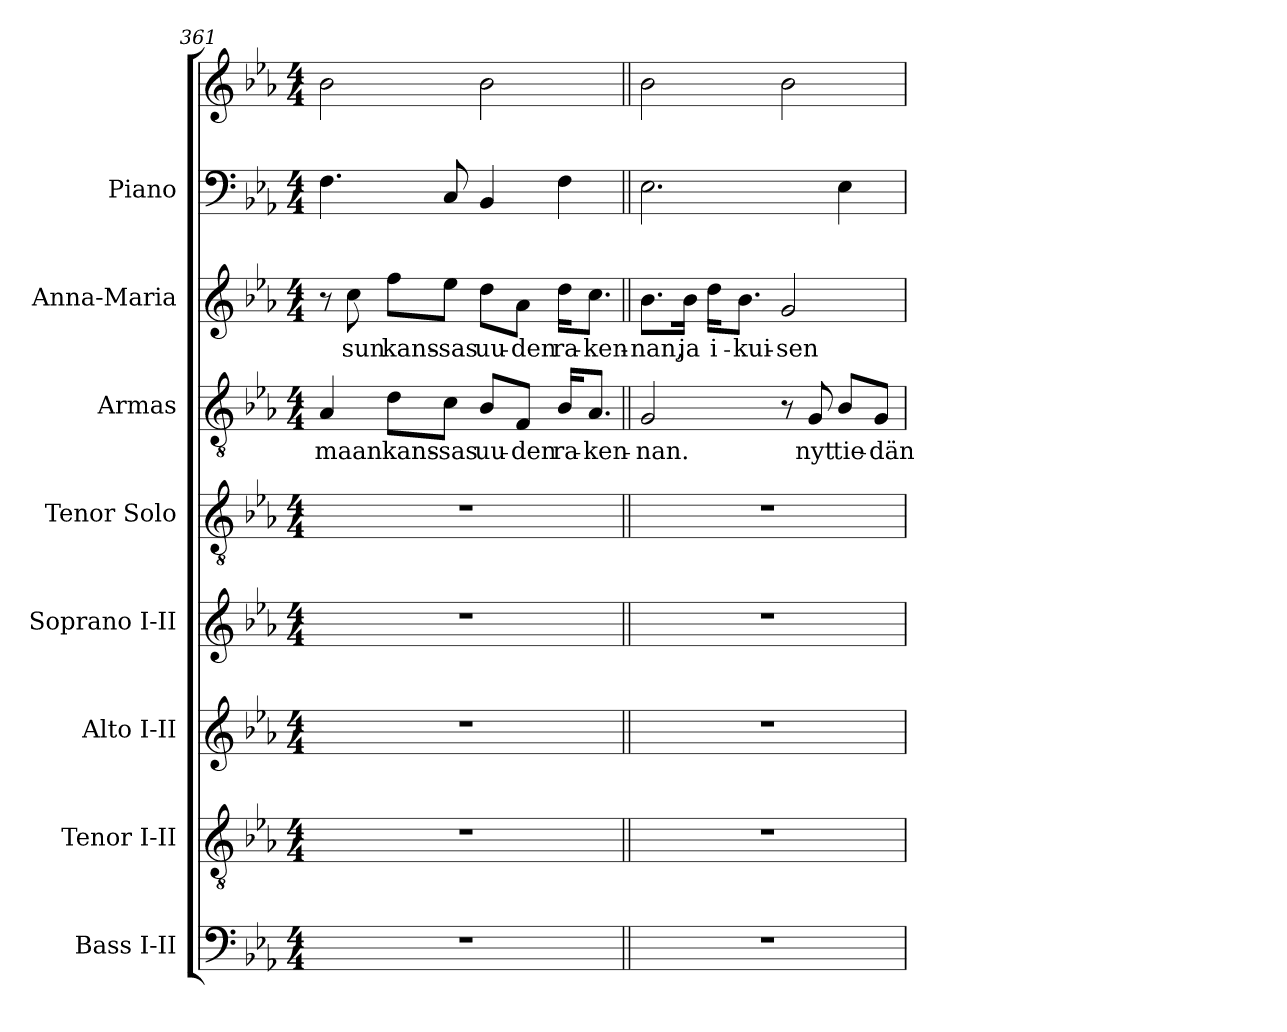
**kern	**kern	**kern	**kern	**kern	**kern	**text	**kern	**text	**kern	**kern
*part8	*part7	*part6	*part5	*part4	*part3	*part3	*part2	*part2	*part1	*part1
*staff9	*staff8	*staff7	*staff6	*staff5	*staff4	*staff4	*staff3	*staff3	*staff2	*staff1
*I"Bass I-II	*I"Tenor I-II	*I"Alto I-II	*I"Soprano I-II	*I"Tenor Solo	*I"Armas	*	*I"Anna-Maria	*	*I"Piano	*
*I'B.	*I'T.	*I'A.	*I'S.	*I'T. Solo	*I'Armas	*	*I'A-M	*	*I'Pno.	*
!!LO:PB:g=z
*clefF4	*clefGv2	*clefG2	*clefG2	*clefGv2	*clefGv2	*	*clefG2	*	*clefF4	*clefG2
*	*ITrd7c12	*	*	*ITrd7c12	*ITrd7c12	*	*	*	*	*
*k[b-e-a-]	*k[b-e-a-]	*k[b-e-a-]	*k[b-e-a-]	*k[b-e-a-]	*k[b-e-a-]	*	*k[b-e-a-]	*	*k[b-e-a-]	*k[b-e-a-]
*E-:	*E-:	*E-:	*E-:	*E-:	*E-:	*	*E-:	*	*E-:	*E-:
*M4/4	*M4/4	*M4/4	*M4/4	*M4/4	*M4/4	*	*M4/4	*	*M4/4	*M4/4
=361	=361	=361	=361	=361	=361	=361	=361	=361	=361	=361
!	!	!	!	!	!	!LO:LY:b:color=#000000	!	!	!	!
1r	1r	1r	1r	1r	4AA-i/	-maan	8r	.	4.Fi\	2b-i\
!	!	!	!	!	!	!	!	!LO:LY:b:color=#000000	!	!
.	.	.	.	.	.	.	8cci\	sun	.	.
!	!	!	!	!	!	!LO:LY:b:color=#000000	!	!	!	!
!	!	!	!	!	!	!	!	!LO:LY:b:color=#000000	!	!
.	.	.	.	.	8Di\L	kans-	8ffi\L	kans-	.	.
!	!	!	!	!	!	!LO:LY:b:color=#000000	!	!	!	!
!	!	!	!	!	!	!	!	!LO:LY:b:color=#000000	!	!
.	.	.	.	.	8Ci\J	-sas	8ee-i\J	-sas	8Ci/	.
!	!	!	!	!	!	!LO:LY:b:color=#000000	!	!	!	!
!	!	!	!	!	!	!	!	!LO:LY:b:color=#000000	!	!
.	.	.	.	.	8BB-i/L	uu-	8ddi\L	uu-	4BB-i/	2b-i\
!	!	!	!	!	!	!LO:LY:b:color=#000000	!	!	!	!
!	!	!	!	!	!	!	!	!LO:LY:b:color=#000000	!	!
.	.	.	.	.	8FFi/J	-den	8a-i\J	-den	.	.
!	!	!	!	!	!	!LO:LY:b:color=#000000	!	!	!	!
!	!	!	!	!	!	!	!	!LO:LY:b:color=#000000	!	!
.	.	.	.	.	16BB-i/KL	ra-	16ddi\KL	ra-	4Fi\	.
!	!	!	!	!	!	!LO:LY:b:color=#000000	!	!	!	!
!	!	!	!	!	!	!	!	!LO:LY:b:color=#000000	!	!
.	.	.	.	.	8.AA-i/J	-ken-	8.cci\J	-ken-	.	.
=362||	=362||	=362||	=362||	=362||	=362||	=362||	=362||	=362||	=362||	=362||
!	!	!	!	!	!	!LO:LY:b:color=#000000	!	!	!	!
!	!	!	!	!	!	!	!	!LO:LY:b:color=#000000	!	!
1r	1r	1r	1r	1r	2GGi/	-nan.	8.b-i\L	-nan,	2.E-i\	2b-i\
!	!	!	!	!	!	!	!	!LO:LY:b:color=#000000	!	!
.	.	.	.	.	.	.	16b-i\Jk	ja	.	.
!	!	!	!	!	!	!	!	!LO:LY:b:color=#000000	!	!
.	.	.	.	.	.	.	16ddi\KL	i-	.	.
!	!	!	!	!	!	!	!	!LO:LY:b:color=#000000	!	!
.	.	.	.	.	.	.	8.b-i\J	-kui-	.	.
!	!	!	!	!	!	!	!	!LO:LY:b:color=#000000	!	!
.	.	.	.	.	8r	.	2gi/	-sen	.	2b-i\
!	!	!	!	!	!	!LO:LY:b:color=#000000	!	!	!	!
.	.	.	.	.	8GGi/	nyt	.	.	.	.
!	!	!	!	!	!	!LO:LY:b:color=#000000	!	!	!	!
.	.	.	.	.	8BB-i/L	tie-	.	.	4E-i\	.
!	!	!	!	!	!	!LO:LY:b:color=#000000	!	!	!	!
.	.	.	.	.	8GGi/J	-dän	.	.	.	.
=	=	=	=	=	=	=	=	=	=	=
*-	*-	*-	*-	*-	*-	*-	*-	*-	*-	*-
